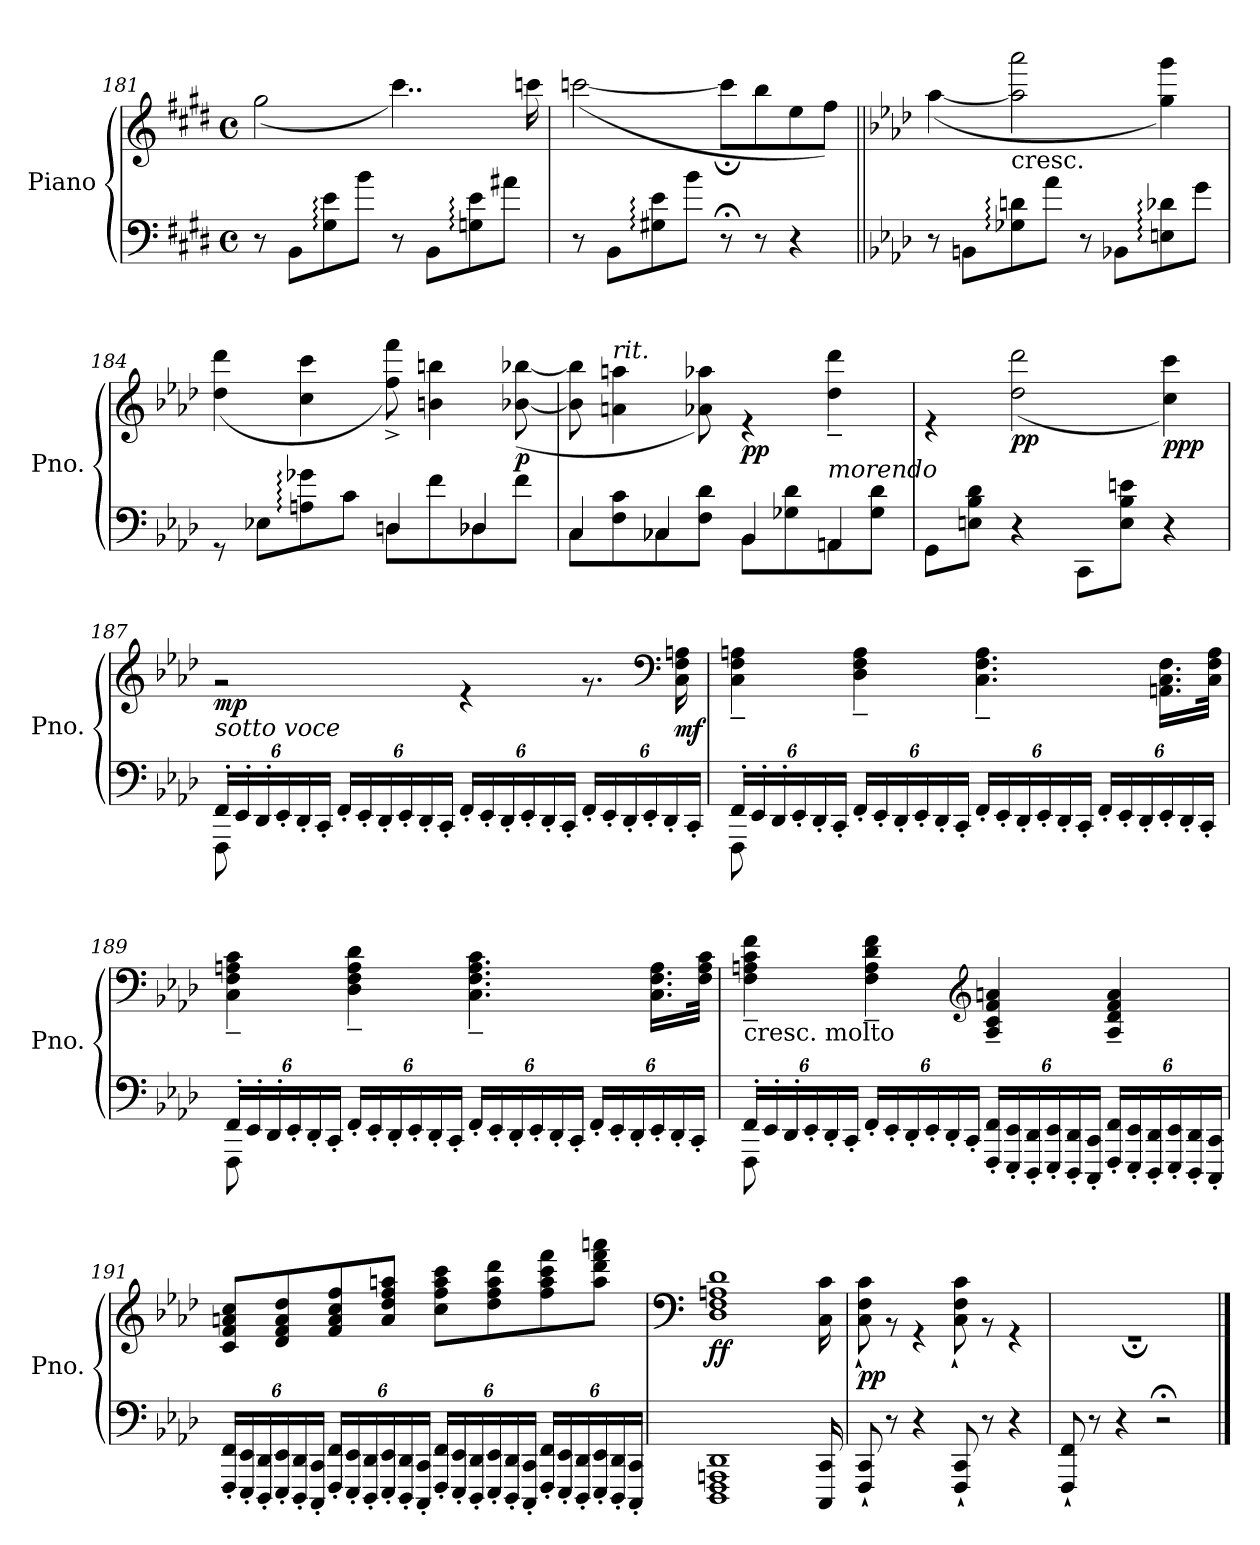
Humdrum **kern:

**kern	**kern	**dynam
*part1	*part1	*part1
*staff2	*staff1	*staff1/2
*I"Piano	*	*
*I'Pno.	*	*
*clefF4	*clefG2	*
*k[f#c#g#d#]	*k[f#c#g#d#]	*
*M4/4	*M4/4	*
*met(c)	*met(c)	*
*MM65	*MM65	*
=181	=181	=181
*	*^	*
8r	1ryy	(>2gg#\	.
8BB\L	.	.	.
8G#\: 8e\:	.	.	.
8b\J	.	.	.
8r	.	4..ccc#\)	.
8BB\L	.	.	.
8Gn\: 8e\:	.	.	.
8a#X\J	.	.	.
*	*MM55	*	*
.	.	16cccn\	.
=182	=182	=182	=182
8r	1ryy	(>[2cccn\	.
8BB\L	.	.	.
8G#X\: 8e\:	.	.	.
8b\J	.	.	.
8r;<	.	8ccc;<\L]	.
*	*MM70	*	*
8r	.	8bb\	.
4r	.	8ee\	.
.	.	8ff#\J)	.
!!LO:LB:g=z	!!
=183||	=183||	=183||	=183||
*k[b-e-a-d-]	*k[b-e-a-d-]	*	*
*	*MM60	*	*
8r	1ryy	(>[4aa-\	.
8BBn\L	.	.	.
!	!	!LO:TX:b:t=cresc.	!
8G-X\: 8dn\:	.	2aa-\] 2aaa-\	.
8a-\J	.	.	.
8r	.	.	.
8BB-X\L	.	.	.
8En\: 8d-X\:	.	4gg\ 4ggg\)	.
8g\J	.	.	.
=184	=184	=184	=184
*	*MM55	*	*
*^	*	*	*
8rGG	2ryy	1ryy	(>4dd-\ 4ddd-\	.
8E-X\L	.	.	.	.
8An\: 8g-X\:	.	.	4cc\ 4ccc\	.
8c\J	.	.	.	.
4Dn/	8D\L	.	8ff\^ 8fff\^)	.
*	*	*MM60	*	*
.	8f\	.	4bn\ 4bbn\	.
4D-X/	8D-\	.	.	.
!	!	!	!	!LO:DY:b
.	8f\J	.	(>[8b-X\ [8bb-X\	p
=185	=185	=185	=185	=185
4C/	8C\L	1ryy	8b-\] 8bb-\]	.
*	*	*MM50	*	*
!	!	!	!LO:TX:a:i:t=rit.	!
.	8F\ 8c\	.	4an\ 4aan\	.
4C-X/	8C-\	.	.	.
.	8F\ 8d-\J	.	8a-X\ 8aa-X\)	.
!	!	!	!	!LO:DY:b
4BB-/	8BB-\L	.	4r	pp
.	8G-X\ 8d-\	.	.	.
*	*	*MM45	*	*
!LO:TX:a:i:t=morendo	!	!	!	!
4AAn/	8AA\	.	4dd-\~ 4ddd-\~	.
.	8G-\ 8d-\J	.	.	.
*v	*v	*	*	*
=186	=186	=186	=186
8GG\L	1ryy	4r	.
8En\ 8B-\ 8d-\J	.	.	.
*	*MM40	*	*
!	!	!	!LO:DY:b
4r	.	(>2dd-\ 2ddd-\	pp
*	*MM30	*	*
8CC\L	.	.	.
*	*MM20	*	*
8E\ 8B-\ 8en\J	.	.	.
*	*MM20	*	*
!	!	!	!LO:DY:b
4r	.	4cc\ 4ccc\)	ppp
!!LO:LB:g=z	!!
=187	=187	=187	=187
*Xbrackettup	*	*	*
*	*MM70	*	*
*^	*	*	*
!LO:TX:a:i:t=sotto voce	!	!	!	!
!	!	!	!	!LO:DY:b
24FF'/LL	8FFF\	1ryy	2r	mp
24EE-'/	.	.	.	.
24DD-'/	.	.	.	.
24EE-'/	8ryy	.	.	.
24DD-'/	.	.	.	.
24CC'/JJ	.	.	.	.
24FF'/LL	4ryy	.	.	.
24EE-'/	.	.	.	.
24DD-'/	.	.	.	.
24EE-'/	.	.	.	.
24DD-'/	.	.	.	.
24CC'/JJ	.	.	.	.
24FF'/LL	2ryy	.	4r	.
24EE-'/	.	.	.	.
24DD-'/	.	.	.	.
24EE-'/	.	.	.	.
24DD-'/	.	.	.	.
24CC'/JJ	.	.	.	.
24FF'/LL	.	.	8.r	.
24EE-'/	.	.	.	.
24DD-'/	.	.	.	.
24EE-'/	.	.	.	.
*	*	*MM30	*	*
24DD-'/	.	.	.	.
*	*	*clefF4	*	*
*	*	*MM120	*	*
!	!	!	!	!LO:DY:b
.	.	.	16C\ 16F\ 16An\	mf
24CC'/JJ	.	.	.	.
!!LO:LB:g=z	!!
=188	=188	=188	=188	=188
*	*	*MM70	*	*
24FF'/LL	8FFF\	1ryy	4C\~ 4F\~ 4An\~	.
24EE-'/	.	.	.	.
24DD-'/	.	.	.	.
24EE-'/	8ryy	.	.	.
24DD-'/	.	.	.	.
24CC'/JJ	.	.	.	.
24FF'/LL	4ryy	.	4D-\~ 4F\~ 4A\~	.
24EE-'/	.	.	.	.
24DD-'/	.	.	.	.
24EE-'/	.	.	.	.
24DD-'/	.	.	.	.
24CC'/JJ	.	.	.	.
24FF'/LL	2ryy	.	4.C\~ 4.F\~ 4.A\~	.
24EE-'/	.	.	.	.
24DD-'/	.	.	.	.
24EE-'/	.	.	.	.
24DD-'/	.	.	.	.
24CC'/JJ	.	.	.	.
24FF'/LL	.	.	.	.
24EE-'/	.	.	.	.
24DD-'/	.	.	.	.
24EE-'/	.	.	16.AAn\ 16.C\ 16.F\LL	.
24DD-'/	.	.	.	.
24CC'/JJ	.	.	.	.
.	.	.	32C\ 32F\ 32A\JJk	.
!!LO:LB:g=z	!!
=189	=189	=189	=189	=189
24FF'/LL	8FFF\	1ryy	4C\~ 4F\~ 4An\~ 4c\~	.
24EE-'/	.	.	.	.
24DD-'/	.	.	.	.
24EE-'/	8ryy	.	.	.
24DD-'/	.	.	.	.
24CC'/JJ	.	.	.	.
24FF'/LL	4ryy	.	4D-\~ 4F\~ 4A\~ 4d-\~	.
24EE-'/	.	.	.	.
24DD-'/	.	.	.	.
24EE-'/	.	.	.	.
24DD-'/	.	.	.	.
24CC'/JJ	.	.	.	.
24FF'/LL	2ryy	.	4.C\~ 4.F\~ 4.A\~ 4.c\~	.
24EE-'/	.	.	.	.
24DD-'/	.	.	.	.
24EE-'/	.	.	.	.
24DD-'/	.	.	.	.
24CC'/JJ	.	.	.	.
24FF'/LL	.	.	.	.
24EE-'/	.	.	.	.
24DD-'/	.	.	.	.
24EE-'/	.	.	16.C\ 16.F\ 16.A\LL	.
24DD-'/	.	.	.	.
24CC'/JJ	.	.	.	.
.	.	.	32F\ 32A\ 32c\JJk	.
!!LO:LB:g=z	!!
=190	=190	=190	=190	=190
!	!	!LO:TX:b:t=cresc. molto	!	!
24FF'/LL	8FFF\	1ryy	4F\~ 4An\~ 4c\~ 4f\~	.
24EE-'/	.	.	.	.
24DD-'/	.	.	.	.
24EE-'/	8ryy	.	.	.
24DD-'/	.	.	.	.
24CC'/JJ	.	.	.	.
24FF'/LL	4ryy	.	4F\~ 4A\~ 4d-\~ 4f\~	.
24EE-'/	.	.	.	.
24DD-'/	.	.	.	.
24EE-'/	.	.	.	.
24DD-'/	.	.	.	.
24CC'/JJ	.	.	.	.
*	*	*clefG2	*	*
24FFF/' 24FF/'LL	2ryy	.	4A/~ 4c/~ 4f/~ 4an/~	.
24EEE-/' 24EE-/'	.	.	.	.
24DDD-/' 24DD-/'	.	.	.	.
24EEE-/' 24EE-/'	.	.	.	.
24DDD-/' 24DD-/'	.	.	.	.
24CCC/' 24CC/'JJ	.	.	.	.
24FFF/' 24FF/'LL	.	.	4A/~ 4d-/~ 4f/~ 4a/~	.
24EEE-/' 24EE-/'	.	.	.	.
24DDD-/' 24DD-/'	.	.	.	.
24EEE-/' 24EE-/'	.	.	.	.
24DDD-/' 24DD-/'	.	.	.	.
24CCC/' 24CC/'JJ	.	.	.	.
!!LO:PB:g=z	!!
=191	=191	=191	=191	=191
24FFF/' 24FF/'LL	2ryy	1ryy	8c/ 8f/ 8an/ 8cc/L	.
24EEE-/' 24EE-/'	.	.	.	.
24DDD-/' 24DD-/'	.	.	.	.
24EEE-/' 24EE-/'	.	.	8d-/ 8f/ 8a/ 8dd-/	.
24DDD-/' 24DD-/'	.	.	.	.
24CCC/' 24CC/'JJ	.	.	.	.
*	*	*MM65	*	*
24FFF/' 24FF/'LL	.	.	8f/ 8a/ 8cc/ 8ff/	.
24EEE-/' 24EE-/'	.	.	.	.
24DDD-/' 24DD-/'	.	.	.	.
24EEE-/' 24EE-/'	.	.	8a/ 8dd-/ 8ff/ 8aan/J	.
24DDD-/' 24DD-/'	.	.	.	.
24CCC/' 24CC/'JJ	.	.	.	.
*	*	*MM60	*	*
24FFF/' 24FF/'LL	2ryy	.	8cc\ 8ff\ 8aa\ 8ccc\L	.
24EEE-/' 24EE-/'	.	.	.	.
24DDD-/' 24DD-/'	.	.	.	.
24EEE-/' 24EE-/'	.	.	8dd-\ 8ff\ 8aa\ 8ddd-\	.
24DDD-/' 24DD-/'	.	.	.	.
24CCC/' 24CC/'JJ	.	.	.	.
*	*	*MM55	*	*
24FFF/' 24FF/'LL	.	.	8ff\ 8aa\ 8ccc\ 8fff\	.
24EEE-/' 24EE-/'	.	.	.	.
24DDD-/' 24DD-/'	.	.	.	.
*	*	*MM45	*	*
24EEE-/' 24EE-/'	.	.	8aa\ 8ddd-\ 8fff\ 8aaan\J	.
24DDD-/' 24DD-/'	.	.	.	.
24CCC/' 24CC/'JJ	.	.	.	.
*v	*v	*	*	*
*	*v	*v	*
=192	=192	=192
*	*clefF4	*
*	*MM60	*
*	*^	*
!	!	!	!LO:DY:b
*	*	*^	*
1DDD- 1FFF 1AAAn 1DD-	1ryy	1D- 1F 1An 1d-	2...ryy	ff
*	*MM80	*	*	*
.	.	.	8ryy	.
16CCC/ 16CC/	16ryy	16C\ 16c\	.	.
*	*v	*v	*v	*
=193	=193	=193
*	*MM50	*
*	*^	*
*	*	*^	*
!	!	!	!	!LO:DY:b
*	*	*v	*v	*
8FFF/` 8CC/`	1ryy	8C\` 8F\` 8c\`	pp
8r	.	8r	.
4r	.	4r	.
8FFF/` 8CC/`	.	8C\` 8F\` 8c\`	.
8r	.	8r	.
4r	.	4r	.
=194	=194	=194	=194
8FFF/` 8FF/`	1ryy	1r;<	.
8r	.	.	.
4r	.	.	.
2r;<	.	.	.
*	*v	*v	*
==	==	==
*-	*-	*-
